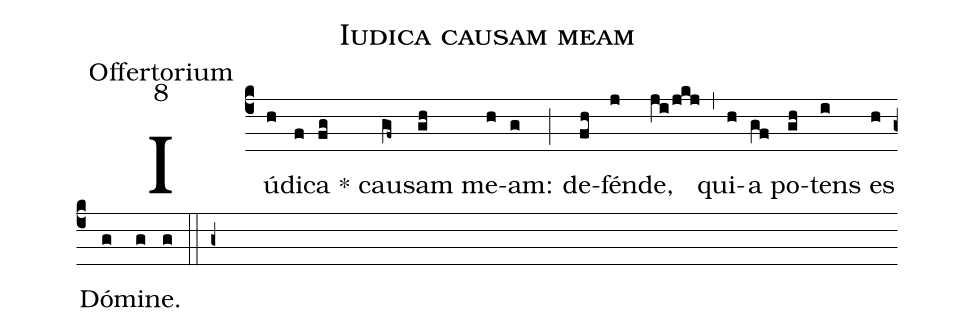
name:Iudica causam meam;
office-part:Offertorium;
mode:8;
%%
(c4) Iú(h)di(f)ca(fg) * cau(gf~)sam(gh) me(h)am:(g) (;) de(fh)fén(j)de,(ji/jkj) (,) qui(h)a(gf) po(gh)tens(i) es(h) Dó(g)mi(g)ne.(g) (::g+)
